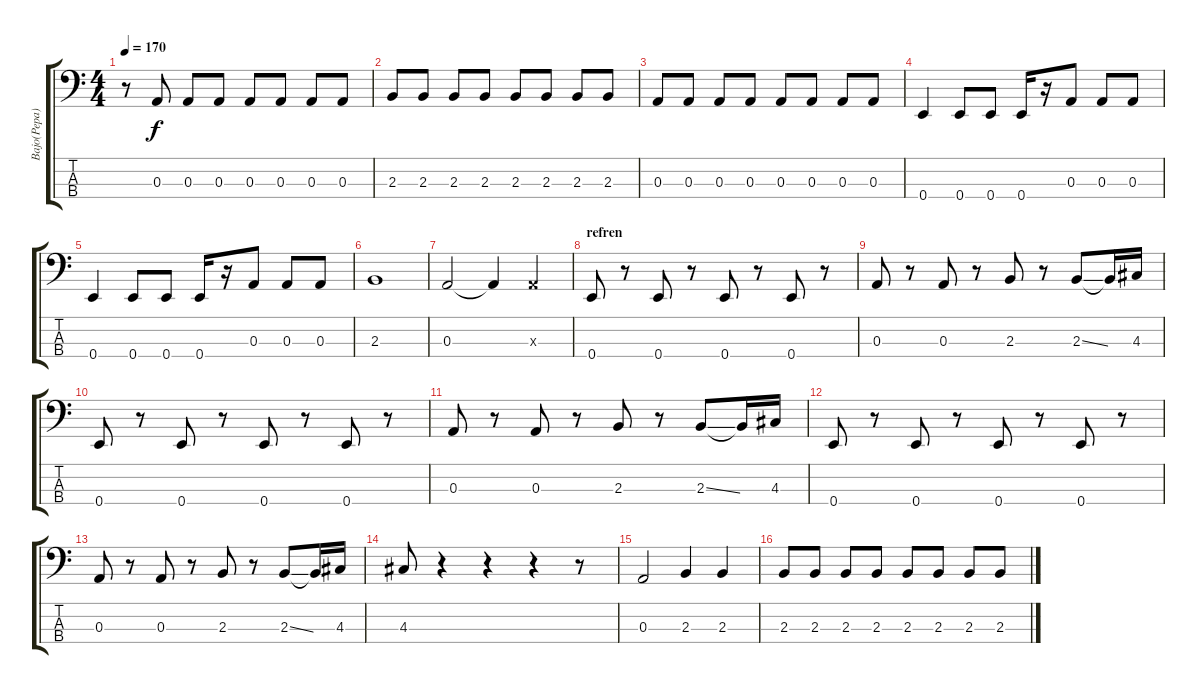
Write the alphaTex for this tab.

\track ("Bajo(Pepa)" "Bajo(Pepa)") {instrument electricbasspick}
\staff {score tabs}
\tuning (G2 D2 A1 E1) {hide}
\ts (4 4)
\tempo 170
\clef f4
\ks c
r.8{dy f} 0.3.8 0.3.8 0.3.8 0.3.8 0.3.8 0.3.8 0.3.8 |
2.3.8 2.3.8 2.3.8 2.3.8 2.3.8 2.3.8 2.3.8 2.3.8 |
0.3.8 0.3.8 0.3.8 0.3.8 0.3.8 0.3.8 0.3.8 0.3.8 |
0.4.4 0.4.8 0.4.8 0.4.16 r.16 0.3.8 0.3.8 0.3.8 |
0.4.4 0.4.8 0.4.8 0.4.16 r.16 0.3.8 0.3.8 0.3.8 |
2.3.1 |
0.3.2 0.3{t}.4 0.3{x}.4 |
\section ("" "refren")
0.4.8 r.8 0.4.8 r.8 0.4.8 r.8 0.4.8 r.8 |
0.3.8 r.8 0.3.8 r.8 2.3.8 r.8 2.3{ss}.8 2.3{t}.16 4.3.16 |
0.4.8 r.8 0.4.8 r.8 0.4.8 r.8 0.4.8 r.8 |
0.3.8 r.8 0.3.8 r.8 2.3.8 r.8 2.3{ss}.8 2.3{t}.16 4.3.16 |
0.4.8 r.8 0.4.8 r.8 0.4.8 r.8 0.4.8 r.8 |
0.3.8 r.8 0.3.8 r.8 2.3.8 r.8 2.3{ss}.8 2.3{t}.16 4.3.16 |
4.3.8 r.4 r.4 r.4 r.8 |
0.3.2 2.3.4 2.3.4 |
2.3.8 2.3.8 2.3.8 2.3.8 2.3.8 2.3.8 2.3.8 2.3.8
